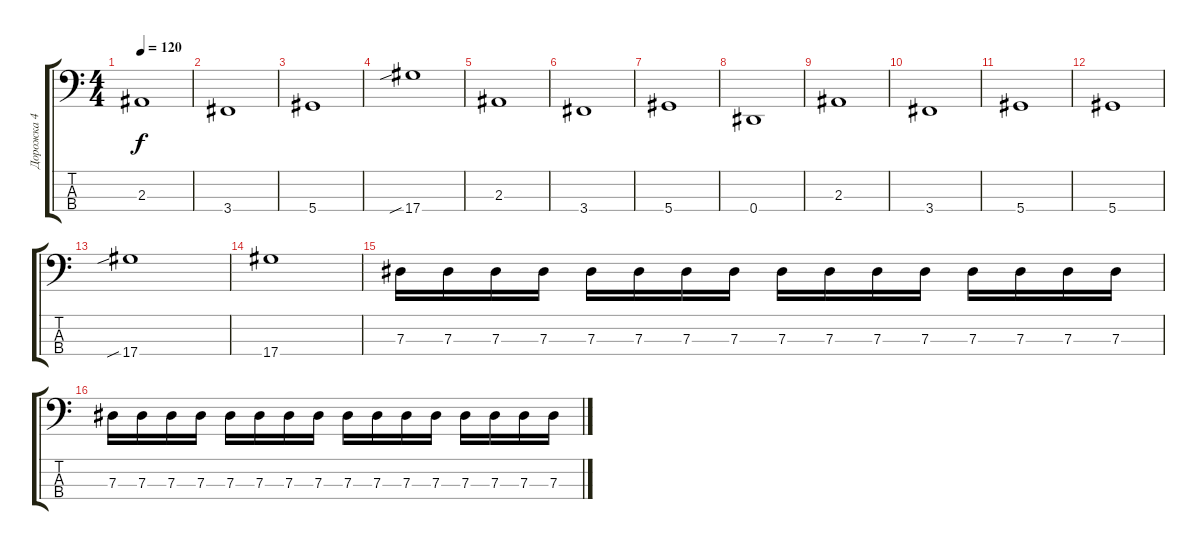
\track ("Дорожка 4" "Дорожка 4") {instrument electricbassfinger}
\staff {score tabs}
\tuning (Gb2 Db2 Ab1 Eb1) {hide}
\ts (4 4)
\tempo 120
\clef f4
\ks c
2.3.1{dy f} |
3.4.1 |
5.4.1 |
17.4{sib}.1 |
2.3.1 |
3.4.1 |
5.4.1 |
0.4.1 |
2.3.1 |
3.4.1 |
5.4.1 |
5.4.1 |
17.4{sib}.1 |
17.4.1 |
7.3.16 7.3.16 7.3.16 7.3.16 7.3.16 7.3.16 7.3.16 7.3.16 7.3.16 7.3.16 7.3.16 7.3.16 7.3.16 7.3.16 7.3.16 7.3.16 |
7.3.16 7.3.16 7.3.16 7.3.16 7.3.16 7.3.16 7.3.16 7.3.16 7.3.16 7.3.16 7.3.16 7.3.16 7.3.16 7.3.16 7.3.16 7.3.16
